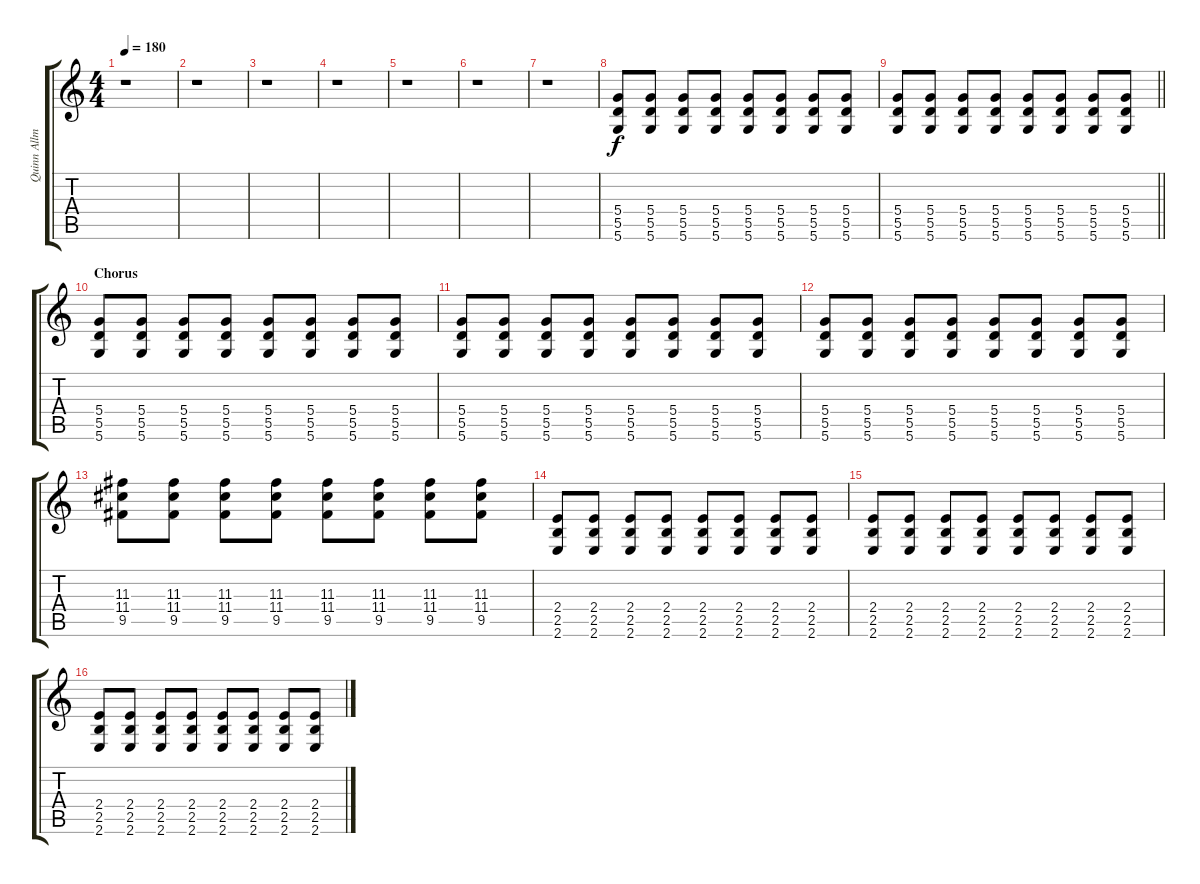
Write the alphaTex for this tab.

\track ("Quinn Allman II" "Quinn Allm") {instrument distortionguitar}
\staff {score tabs}
\tuning (E4 B3 G3 D3 A2 D2) {hide}
\ts (4 4)
\tempo 180
\clef g2
\ks c
r.1{dy f} |
r.1 |
r.1 |
r.1 |
r.1 |
r.1 |
r.1{volume 5} |
(5.4 5.5 5.6).8{volume 16} (5.4 5.5 5.6).8 (5.4 5.5 5.6).8 (5.4 5.5 5.6).8 (5.4 5.5 5.6).8 (5.4 5.5 5.6).8 (5.4 5.5 5.6).8 (5.4 5.5 5.6).8 |
\barLineRight lightlight
(5.4 5.5 5.6).8 (5.4 5.5 5.6).8 (5.4 5.5 5.6).8 (5.4 5.5 5.6).8 (5.4 5.5 5.6).8 (5.4 5.5 5.6).8 (5.4 5.5 5.6).8 (5.4 5.5 5.6).8 |
\section ("" "Chorus")
(5.4 5.5 5.6).8 (5.4 5.5 5.6).8 (5.4 5.5 5.6).8 (5.4 5.5 5.6).8 (5.4 5.5 5.6).8 (5.4 5.5 5.6).8 (5.4 5.5 5.6).8 (5.4 5.5 5.6).8 |
(5.4 5.5 5.6).8 (5.4 5.5 5.6).8 (5.4 5.5 5.6).8 (5.4 5.5 5.6).8 (5.4 5.5 5.6).8 (5.4 5.5 5.6).8 (5.4 5.5 5.6).8 (5.4 5.5 5.6).8 |
(5.4 5.5 5.6).8 (5.4 5.5 5.6).8 (5.4 5.5 5.6).8 (5.4 5.5 5.6).8 (5.4 5.5 5.6).8 (5.4 5.5 5.6).8 (5.4 5.5 5.6).8 (5.4 5.5 5.6).8 |
(11.3 11.4 9.5).8 (11.3 11.4 9.5).8 (11.3 11.4 9.5).8 (11.3 11.4 9.5).8 (11.3 11.4 9.5).8 (11.3 11.4 9.5).8 (11.3 11.4 9.5).8 (11.3 11.4 9.5).8 |
(2.4 2.5 2.6).8 (2.4 2.5 2.6).8 (2.4 2.5 2.6).8 (2.4 2.5 2.6).8 (2.4 2.5 2.6).8 (2.4 2.5 2.6).8 (2.4 2.5 2.6).8 (2.4 2.5 2.6).8 |
(2.4 2.5 2.6).8 (2.4 2.5 2.6).8 (2.4 2.5 2.6).8 (2.4 2.5 2.6).8 (2.4 2.5 2.6).8 (2.4 2.5 2.6).8 (2.4 2.5 2.6).8 (2.4 2.5 2.6).8 |
(2.4 2.5 2.6).8 (2.4 2.5 2.6).8 (2.4 2.5 2.6).8 (2.4 2.5 2.6).8 (2.4 2.5 2.6).8 (2.4 2.5 2.6).8 (2.4 2.5 2.6).8 (2.4 2.5 2.6).8
